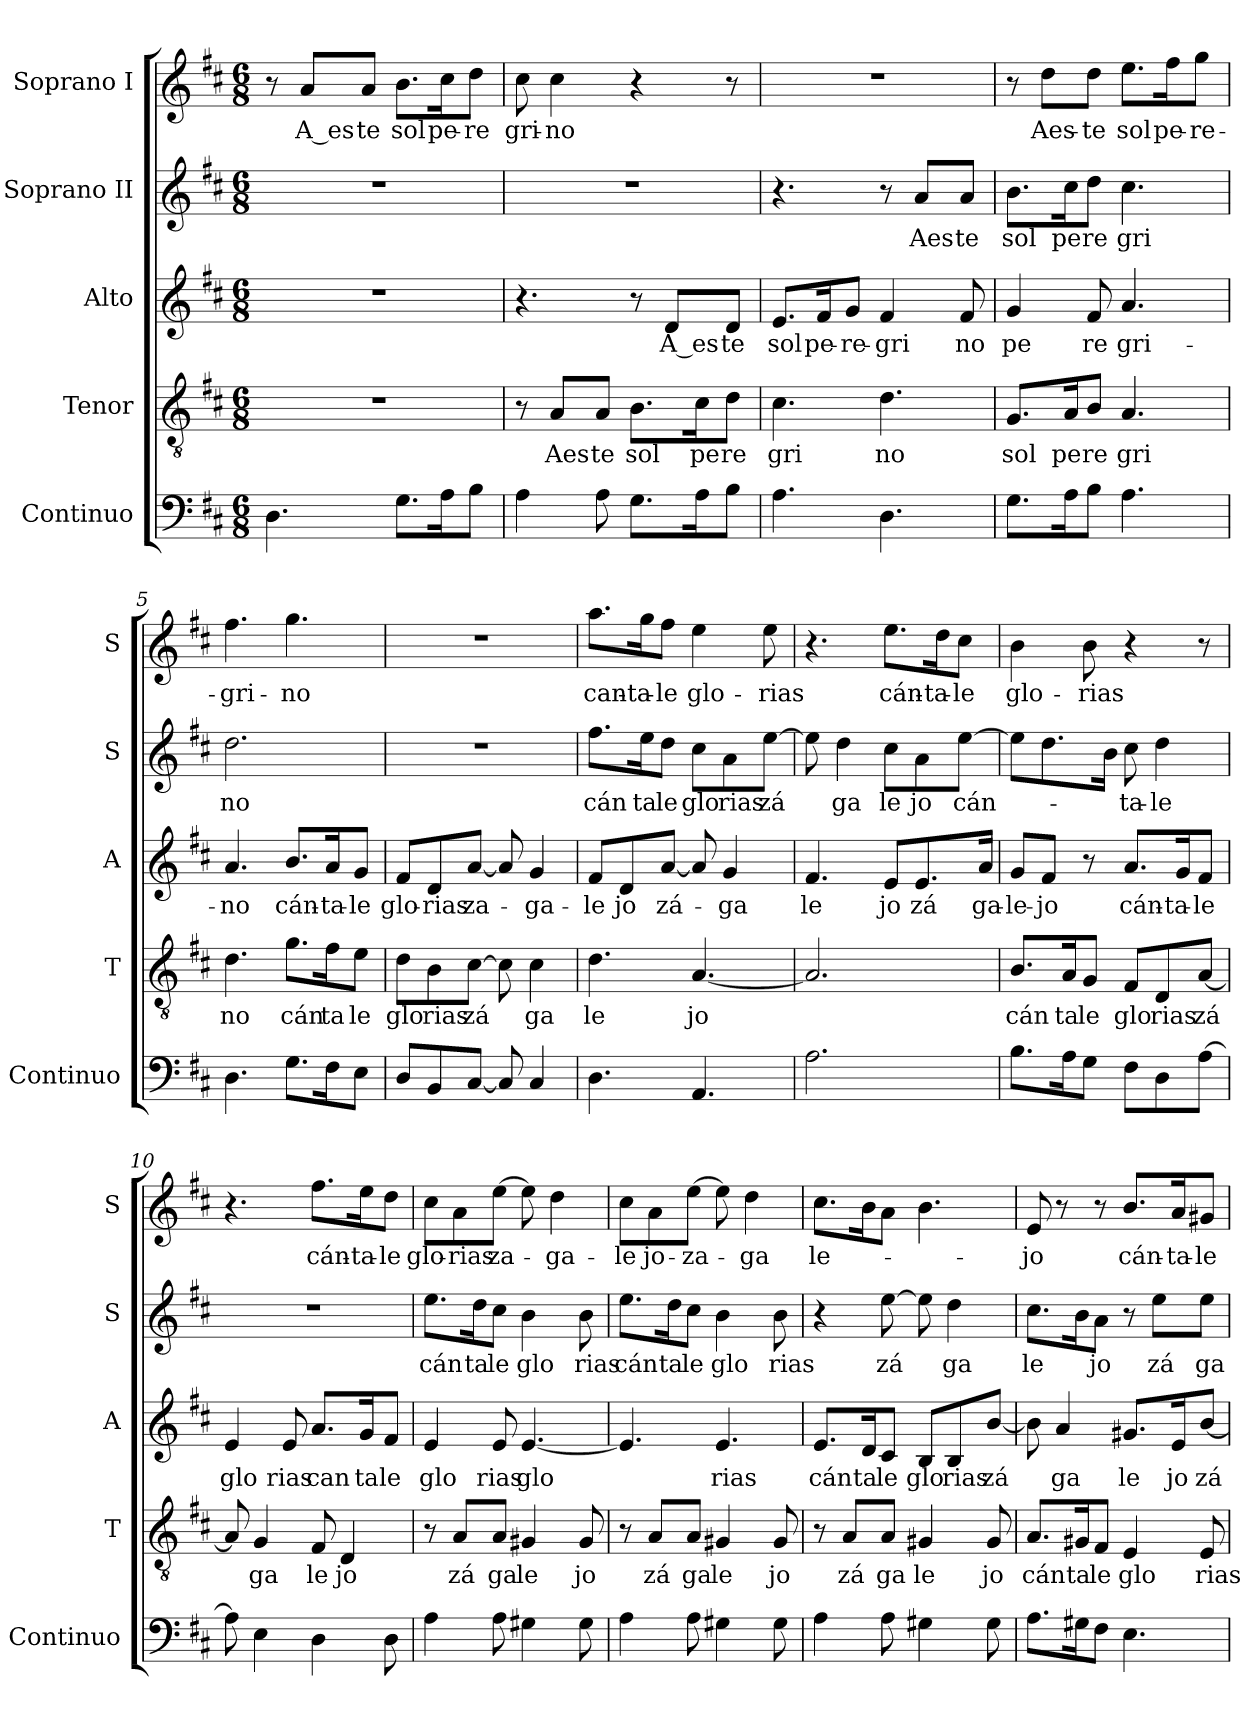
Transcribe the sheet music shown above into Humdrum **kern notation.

**kern	**kern	**text	**kern	**text	**kern	**text	**kern	**text
*part5	*part4	*part4	*part3	*part3	*part2	*part2	*part1	*part1
*staff5	*staff4	*staff4	*staff3	*staff3	*staff2	*staff2	*staff1	*staff1
*I"Continuo	*I"Tenor	*	*I"Alto	*	*I"Soprano II	*	*I"Soprano I	*
*I'Continuo	*I'T	*	*I'A	*	*I'S	*	*I'S	*
*clefF4	*clefGv2	*	*clefG2	*	*clefG2	*	*clefG2	*
*k[f#c#]	*k[f#c#]	*	*k[f#c#]	*	*k[f#c#]	*	*k[f#c#]	*
*D:	*D:	*	*D:	*	*D:	*	*D:	*
*M6/8	*M6/8	*	*M6/8	*	*M6/8	*	*M6/8	*
=1	=1	=1	=1	=1	=1	=1	=1	=1
4.D\	2.r	.	2.r	.	2.r	.	8r	.
.	.	.	.	.	.	.	8a/L	A_es
.	.	.	.	.	.	.	8a/J	te
8.G\L	.	.	.	.	.	.	8.b\L	sol
16A\k	.	.	.	.	.	.	16cc#\k	pe-
8B\J	.	.	.	.	.	.	8dd\J	-re
=2	=2	=2	=2	=2	=2	=2	=2	=2
4A\	8r	.	4.r	.	2.r	.	8cc#\	gri-
.	8A/L	Aes	.	.	.	.	4cc#\	-no
8A\	8A/J	te	.	.	.	.	.	.
8.G\L	8.B\L	sol	8r	.	.	.	4r	.
.	.	.	8d/L	A_es	.	.	.	.
16A\k	16c#\k	pe	.	.	.	.	.	.
8B\J	8d\J	re	8d/J	te	.	.	8r	.
=3	=3	=3	=3	=3	=3	=3	=3	=3
4.A\	4.c#\	gri	8.e/L	sol	4.r	.	2.r	.
.	.	.	16f#/k	pe-	.	.	.	.
.	.	.	8g/J	-re-	.	.	.	.
4.D\	4.d\	no	4f#/	-gri	8r	.	.	.
.	.	.	.	.	8a/L	Aes	.	.
.	.	.	8f#/	no	8a/J	te	.	.
=4	=4	=4	=4	=4	=4	=4	=4	=4
8.G\L	8.G/L	sol	4g/	pe	8.b\L	sol	8r	.
.	.	.	.	.	.	.	8dd\L	Aes-
16A\k	16A/k	pe	.	.	16cc#\k	pe	.	.
8B\J	8B/J	re	8f#/	re	8dd\J	re	8dd\J	-te
4.A\	4.A/	gri	4.a/	gri-	4.cc#\	gri	8.ee\L	sol
.	.	.	.	.	.	.	16ff#\k	pe-
.	.	.	.	.	.	.	8gg\J	-re-
!!LO:PB:g=z
=5	=5	=5	=5	=5	=5	=5	=5	=5
4.D\	4.d\	no	4.a/	-no	2.dd\	no	4.ff#\	-gri-
8.G\L	8.g\L	cán	8.b/L	cán-	.	.	4.gg\	-no
16F#\k	16f#\k	ta	16a/k	-ta-	.	.	.	.
8E\J	8e\J	le	8g/J	-le	.	.	.	.
=6	=6	=6	=6	=6	=6	=6	=6	=6
8D/L	8d\L	glo	8f#/L	glo-	2.r	.	2.r	.
8BB/	8B\	rias	8d/	-rias	.	.	.	.
[8C#/J	[8c#\J	zá	[8a/J	za-	.	.	.	.
8C#/]	8c#\]	.	8a/]	.	.	.	.	.
4C#/	4c#\	ga	4g/	-ga-	.	.	.	.
=7	=7	=7	=7	=7	=7	=7	=7	=7
4.D\	4.d\	le	8f#/L	-le	8.ff#\L	cán	8.aa\L	can-
.	.	.	8d/	jo	.	.	.	.
.	.	.	.	.	16ee\k	ta	16gg\k	-ta-
.	.	.	[8a/J	zá-	8dd\J	le	8ff#\J	-le
4.AA/	[4.A/	jo	8a/]	.	8cc#\L	glo	4ee\	glo-
.	.	.	4g/	-ga	8a\	rias	.	.
.	.	.	.	.	[8ee\J	zá	8ee\	-rias
=8	=8	=8	=8	=8	=8	=8	=8	=8
2.A\	2.A/]	.	4.f#/	le	8ee\]	.	4.r	.
.	.	.	.	.	4dd\	ga	.	.
.	.	.	8e/L	jo	8cc#\L	le	8.ee\L	cán-
.	.	.	8.e/	zá	8a\	jo	.	.
.	.	.	.	.	.	.	16dd\k	-ta-
.	.	.	.	.	[8ee\J	cán-	8cc#\J	-le
.	.	.	16a/Jk	ga-	.	.	.	.
!!LO:LB:g=z
=9	=9	=9	=9	=9	=9	=9	=9	=9
8.B\L	8.B/L	cán	8g/L	-le-	8ee\L]	.	4b\	glo-
.	.	.	8f#/J	-jo	8.dd\	.	.	.
16A\k	16A/k	ta	.	.	.	.	.	.
8G\J	8G/J	le	8r	.	.	.	8b\	-rias
.	.	.	.	.	16b\Jk	.	.	.
8F#\L	8F#/L	glo	8.a/L	cán-	8cc#\	-ta-	4r	.
8D\	8D/	rias	.	.	4dd\	-le	.	.
.	.	.	16g/k	-ta-	.	.	.	.
[8A\J	[8A/J	zá	8f#/J	-le	.	.	8r	.
=10	=10	=10	=10	=10	=10	=10	=10	=10
8A\]	8A/]	.	4e/	glo	2.r	.	4.r	.
4E\	4G/	ga	.	.	.	.	.	.
.	.	.	8e/	rias	.	.	.	.
4D\	8F#/	le	8.a/L	can	.	.	8.ff#\L	cán-
.	4D/	jo	.	.	.	.	.	.
.	.	.	16g/k	ta	.	.	16ee\k	-ta-
8D\	.	.	8f#/J	le	.	.	8dd\J	-le
=11	=11	=11	=11	=11	=11	=11	=11	=11
4A\	8r	.	4e/	glo	8.ee\L	cán	8cc#\L	glo-
.	8A/L	zá	.	.	.	.	8a\	-rias
.	.	.	.	.	16dd\k	ta	.	.
8A\	8A/J	ga	8e/	rias	8cc#\J	le	[8ee\J	za-
4G#X\	4G#X/	le	[4.e/	glo	4b\	glo	8ee\]	.
.	.	.	.	.	.	.	4dd\	-ga-
8G#\	8G#/	jo	.	.	8b\	rias	.	.
=12	=12	=12	=12	=12	=12	=12	=12	=12
4A\	8r	.	4.e/]	.	8.ee\L	cán	8cc#\L	-le
.	8A/L	zá	.	.	.	.	8a\	jo-
.	.	.	.	.	16dd\k	ta	.	.
8A\	8A/J	ga	.	.	8cc#\J	le	[8ee\J	-za-
4G#X\	4G#X/	le	4.e/	rias	4b\	glo	8ee\]	.
.	.	.	.	.	.	.	4dd\	-ga
8G#\	8G#/	jo	.	.	8b\	rias	.	.
!!LO:PB:g=z
=13	=13	=13	=13	=13	=13	=13	=13	=13
4A\	8r	.	8.e/L	cán	4r	.	8.cc#\L	le-
.	8A/L	zá	.	.	.	.	.	.
.	.	.	16d/k	ta	.	.	16b\k	.
8A\	8A/J	ga	8c#/J	le	[8ee\	zá	8a\J	.
4G#X\	4G#X/	le	8B/L	glo	8ee\]	.	4.b\	.
.	.	.	8B/	rias	4dd\	ga	.	.
8G#\	8G#/	jo	[8b/J	zá	.	.	.	.
=14	=14	=14	=14	=14	=14	=14	=14	=14
8.A\L	8.A/L	cán	8b\]	.	8.cc#\L	le	8e/	-jo
.	.	.	4a/	ga	.	.	8r	.
16G#X\k	16G#X/k	ta	.	.	16b\k	.	.	.
8F#\J	8F#/J	le	.	.	8a\J	jo	8r	.
4.E\	4E/	glo	8.g#X/L	le	8r	.	8.b/L	cán-
.	.	.	.	.	8ee\L	zá	.	.
.	.	.	16e/k	jo	.	.	16a/k	-ta-
.	8E/	rias	[8b/J	zá	8ee\J	ga	8g#X/J	-le
=	=	=	=	=	=	=	=	=
*-	*-	*-	*-	*-	*-	*-	*-	*-
